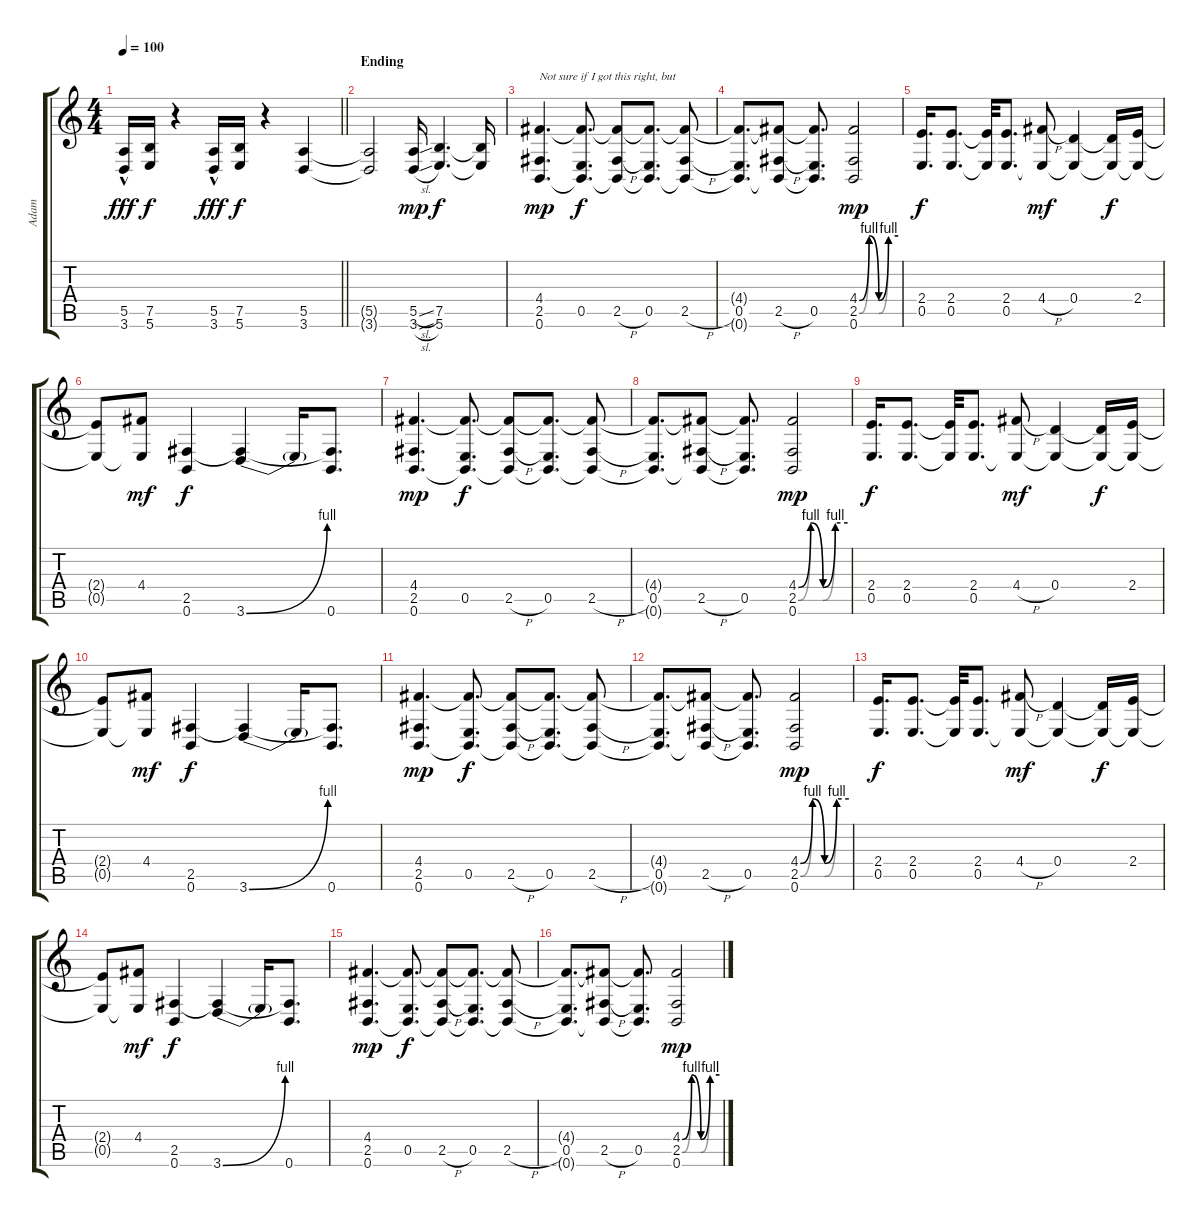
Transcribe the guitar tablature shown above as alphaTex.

\track ("Adam" "Adam") {instrument distortionguitar}
\staff {score tabs}
\tuning (E4 B3 G3 D3 E2 B1) {hide}
\ts (4 4)
\tempo 100
\clef g2
\barLineRight lightlight
\ks c
(5.5{hac} 3.6{hac}).16{dy fff} (7.5 5.6).16{dy f} r.4 (5.5{hac} 3.6{hac}).16{dy fff} (7.5 5.6).16{dy f} r.4 (5.5 3.6).4 |
\section ("" "Ending")
(5.5{t} 3.6{t}).2 (5.5{sl} 3.6{sl}).16{dy mp} (7.5 5.6).4{d dy f} (7.5{t} 5.6{t}).16 |
(4.4 2.5 0.6).4{d txt "Not sure if I got this right, but" dy mp} (4.4{t} 0.5 0.6{t}).8{d dy f} (4.4{t} 2.5{h} 0.6{t}).8 (4.4{t} 0.5 0.6{t}).8{d} (4.4{t} 2.5{h} 0.6{t}).8 |
(4.4{t} 0.5 0.6{t}).8{d} (4.4{t} 2.5{h} 0.6{t}).8 (4.4{t} 0.5 0.6{t}).8{d} (4.4{be (custom 0 0 15 4 30 0 45 4 60 4)} 2.5{be (custom 0 0 15 4 30 0 45 4 60 4)} 0.6).2{dy mp} |
(2.4 0.5).16{d dy f} (2.4 0.5).8{d} (2.4{t} 0.5{t}).32 (2.4 0.5).8{d} (4.4{h} 0.5{t}).8{dy mf} (0.4 0.5{t}).4 (0.4{t} 0.5{t}).16{dy f} (2.4 0.5{t}).16 |
(2.4{t} 0.5{t}).8 (4.4 0.5{t}).8{dy mf} (2.5 0.6).4{dy f} (2.5{t} 3.6{be (bend 0 0 60 4)}).4 3.6{t}.16 (2.5{t} 0.6).8{d} |
(4.4 2.5 0.6).4{d dy mp} (4.4{t} 0.5 0.6{t}).8{d dy f} (4.4{t} 2.5{h} 0.6{t}).8 (4.4{t} 0.5 0.6{t}).8{d} (4.4{t} 2.5{h} 0.6{t}).8 |
(4.4{t} 0.5 0.6{t}).8{d} (4.4{t} 2.5{h} 0.6{t}).8 (4.4{t} 0.5 0.6{t}).8{d} (4.4{be (custom 0 0 15 4 30 0 45 4 60 4)} 2.5{be (custom 0 0 15 4 30 0 45 4 60 4)} 0.6).2{dy mp} |
(2.4 0.5).16{d dy f} (2.4 0.5).8{d} (2.4{t} 0.5{t}).32 (2.4 0.5).8{d} (4.4{h} 0.5{t}).8{dy mf} (0.4 0.5{t}).4 (0.4{t} 0.5{t}).16{dy f} (2.4 0.5{t}).16 |
(2.4{t} 0.5{t}).8 (4.4 0.5{t}).8{dy mf} (2.5 0.6).4{dy f} (2.5{t} 3.6{be (bend 0 0 60 4)}).4 3.6{t}.16 (2.5{t} 0.6).8{d} |
(4.4 2.5 0.6).4{d dy mp} (4.4{t} 0.5 0.6{t}).8{d dy f} (4.4{t} 2.5{h} 0.6{t}).8 (4.4{t} 0.5 0.6{t}).8{d} (4.4{t} 2.5{h} 0.6{t}).8 |
(4.4{t} 0.5 0.6{t}).8{d} (4.4{t} 2.5{h} 0.6{t}).8 (4.4{t} 0.5 0.6{t}).8{d} (4.4{be (custom 0 0 15 4 30 0 45 4 60 4)} 2.5{be (custom 0 0 15 4 30 0 45 4 60 4)} 0.6).2{dy mp} |
(2.4 0.5).16{d dy f} (2.4 0.5).8{d} (2.4{t} 0.5{t}).32 (2.4 0.5).8{d} (4.4{h} 0.5{t}).8{dy mf} (0.4 0.5{t}).4 (0.4{t} 0.5{t}).16{dy f} (2.4 0.5{t}).16 |
(2.4{t} 0.5{t}).8 (4.4 0.5{t}).8{dy mf} (2.5 0.6).4{dy f} (2.5{t} 3.6{be (bend 0 0 60 4)}).4 3.6{t}.16 (2.5{t} 0.6).8{d} |
(4.4 2.5 0.6).4{d dy mp} (4.4{t} 0.5 0.6{t}).8{d dy f} (4.4{t} 2.5{h} 0.6{t}).8 (4.4{t} 0.5 0.6{t}).8{d} (4.4{t} 2.5{h} 0.6{t}).8 |
(4.4{t} 0.5 0.6{t}).8{d} (4.4{t} 2.5{h} 0.6{t}).8 (4.4{t} 0.5 0.6{t}).8{d} (4.4{be (custom 0 0 15 4 30 0 45 4 60 4)} 2.5{be (custom 0 0 15 4 30 0 45 4 60 4)} 0.6).2{dy mp}
